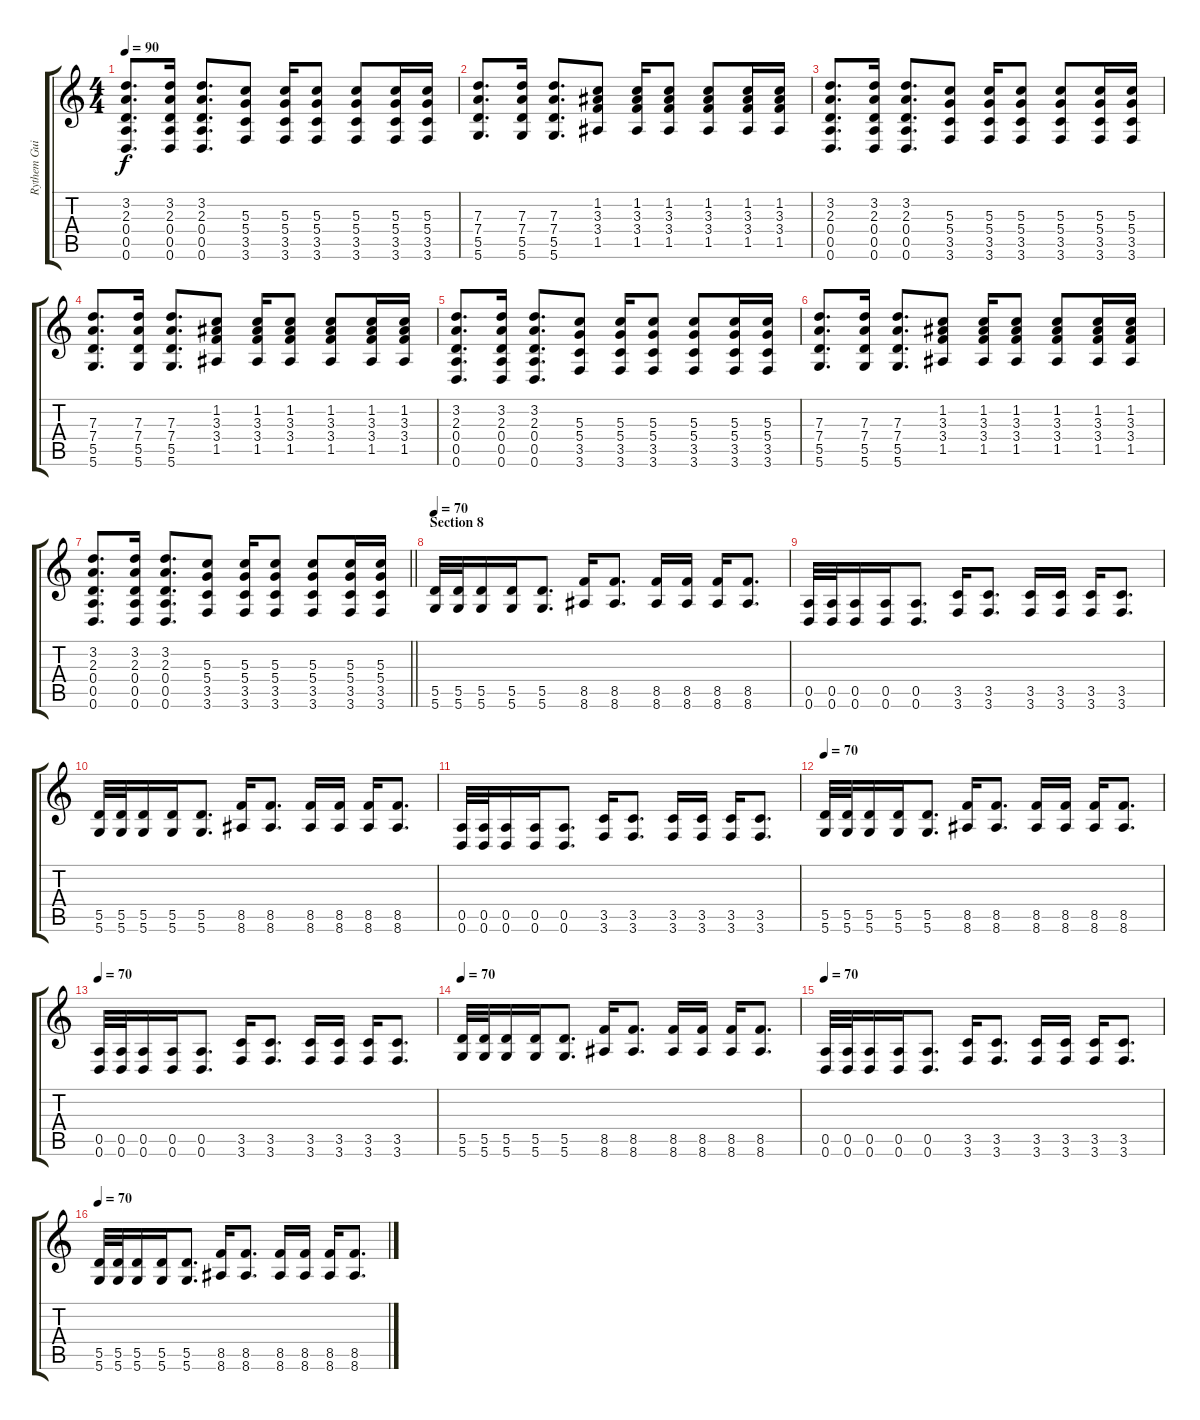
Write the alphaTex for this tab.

\track ("Rythem Guitars" "Rythem Gui") {instrument distortionguitar}
\staff {score tabs}
\tuning (E4 B3 G3 D3 A2 D2) {hide}
\ts (4 4)
\tempo 90
\clef g2
\ks c
(3.2 2.3 0.4 0.5 0.6).8{d dy f} (3.2 2.3 0.4 0.5 0.6).16 (3.2 2.3 0.4 0.5 0.6).8{d} (5.3 5.4 3.5 3.6).8 (5.3 5.4 3.5 3.6).16 (5.3 5.4 3.5 3.6).8 (5.3 5.4 3.5 3.6).8 (5.3 5.4 3.5 3.6).16 (5.3 5.4 3.5 3.6).16 |
(7.3 7.4 5.5 5.6).8{d} (7.3 7.4 5.5 5.6).16 (7.3 7.4 5.5 5.6).8{d} (1.2 3.3 3.4 1.5).8 (1.2 3.3 3.4 1.5).16 (1.2 3.3 3.4 1.5).8 (1.2 3.3 3.4 1.5).8 (1.2 3.3 3.4 1.5).16 (1.2 3.3 3.4 1.5).16 |
(3.2 2.3 0.4 0.5 0.6).8{d} (3.2 2.3 0.4 0.5 0.6).16 (3.2 2.3 0.4 0.5 0.6).8{d} (5.3 5.4 3.5 3.6).8 (5.3 5.4 3.5 3.6).16 (5.3 5.4 3.5 3.6).8 (5.3 5.4 3.5 3.6).8 (5.3 5.4 3.5 3.6).16 (5.3 5.4 3.5 3.6).16 |
(7.3 7.4 5.5 5.6).8{d} (7.3 7.4 5.5 5.6).16 (7.3 7.4 5.5 5.6).8{d} (1.2 3.3 3.4 1.5).8 (1.2 3.3 3.4 1.5).16 (1.2 3.3 3.4 1.5).8 (1.2 3.3 3.4 1.5).8 (1.2 3.3 3.4 1.5).16 (1.2 3.3 3.4 1.5).16 |
(3.2 2.3 0.4 0.5 0.6).8{d} (3.2 2.3 0.4 0.5 0.6).16 (3.2 2.3 0.4 0.5 0.6).8{d} (5.3 5.4 3.5 3.6).8 (5.3 5.4 3.5 3.6).16 (5.3 5.4 3.5 3.6).8 (5.3 5.4 3.5 3.6).8 (5.3 5.4 3.5 3.6).16 (5.3 5.4 3.5 3.6).16 |
(7.3 7.4 5.5 5.6).8{d} (7.3 7.4 5.5 5.6).16 (7.3 7.4 5.5 5.6).8{d} (1.2 3.3 3.4 1.5).8 (1.2 3.3 3.4 1.5).16 (1.2 3.3 3.4 1.5).8 (1.2 3.3 3.4 1.5).8 (1.2 3.3 3.4 1.5).16 (1.2 3.3 3.4 1.5).16 |
\barLineRight lightlight
(3.2 2.3 0.4 0.5 0.6).8{d} (3.2 2.3 0.4 0.5 0.6).16 (3.2 2.3 0.4 0.5 0.6).8{d} (5.3 5.4 3.5 3.6).8 (5.3 5.4 3.5 3.6).16 (5.3 5.4 3.5 3.6).8 (5.3 5.4 3.5 3.6).8 (5.3 5.4 3.5 3.6).16 (5.3 5.4 3.5 3.6).16 |
\section ("" "Section 8")
\tempo 70
(5.5 5.6).32 (5.5 5.6).32 (5.5 5.6).16 (5.5 5.6).16 (5.5 5.6).8{d} (8.5 8.6).16 (8.5 8.6).8{d} (8.5 8.6).16 (8.5 8.6).16 (8.5 8.6).16 (8.5 8.6).8{d} |
(0.5 0.6).32 (0.5 0.6).32 (0.5 0.6).16 (0.5 0.6).16 (0.5 0.6).8{d} (3.5 3.6).16 (3.5 3.6).8{d} (3.5 3.6).16 (3.5 3.6).16 (3.5 3.6).16 (3.5 3.6).8{d} |
(5.5 5.6).32 (5.5 5.6).32 (5.5 5.6).16 (5.5 5.6).16 (5.5 5.6).8{d} (8.5 8.6).16 (8.5 8.6).8{d} (8.5 8.6).16 (8.5 8.6).16 (8.5 8.6).16 (8.5 8.6).8{d} |
(0.5 0.6).32 (0.5 0.6).32 (0.5 0.6).16 (0.5 0.6).16 (0.5 0.6).8{d} (3.5 3.6).16 (3.5 3.6).8{d} (3.5 3.6).16 (3.5 3.6).16 (3.5 3.6).16 (3.5 3.6).8{d} |
\tempo 70
(5.5 5.6).32 (5.5 5.6).32 (5.5 5.6).16 (5.5 5.6).16 (5.5 5.6).8{d} (8.5 8.6).16 (8.5 8.6).8{d} (8.5 8.6).16 (8.5 8.6).16 (8.5 8.6).16 (8.5 8.6).8{d} |
\tempo 70
(0.5 0.6).32 (0.5 0.6).32 (0.5 0.6).16 (0.5 0.6).16 (0.5 0.6).8{d} (3.5 3.6).16 (3.5 3.6).8{d} (3.5 3.6).16 (3.5 3.6).16 (3.5 3.6).16 (3.5 3.6).8{d} |
\tempo 70
(5.5 5.6).32 (5.5 5.6).32 (5.5 5.6).16 (5.5 5.6).16 (5.5 5.6).8{d} (8.5 8.6).16 (8.5 8.6).8{d} (8.5 8.6).16 (8.5 8.6).16 (8.5 8.6).16 (8.5 8.6).8{d} |
\tempo 70
(0.5 0.6).32 (0.5 0.6).32 (0.5 0.6).16 (0.5 0.6).16 (0.5 0.6).8{d} (3.5 3.6).16 (3.5 3.6).8{d} (3.5 3.6).16 (3.5 3.6).16 (3.5 3.6).16 (3.5 3.6).8{d} |
\tempo 70
(5.5 5.6).32{volume 0} (5.5 5.6).32 (5.5 5.6).16 (5.5 5.6).16 (5.5 5.6).8{d} (8.5 8.6).16 (8.5 8.6).8{d} (8.5 8.6).16 (8.5 8.6).16 (8.5 8.6).16 (8.5 8.6).8{d}
